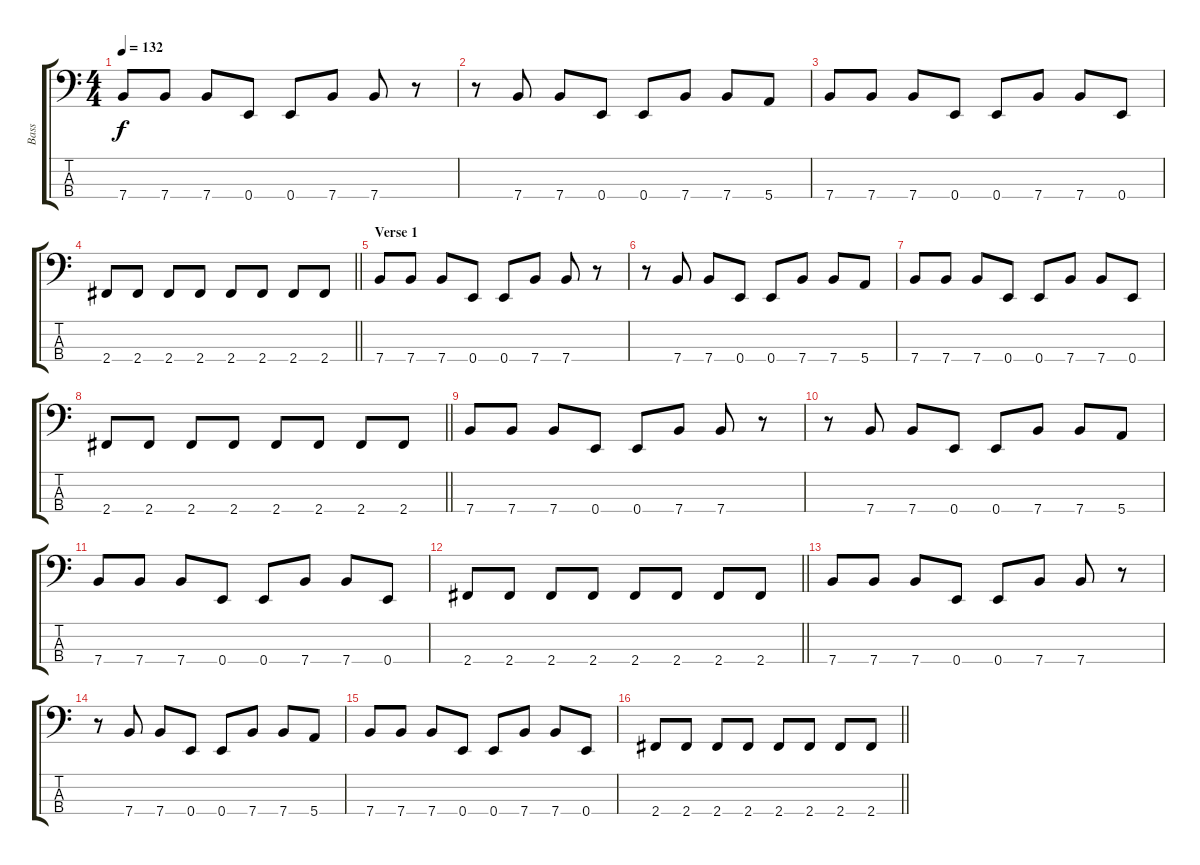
\track ("Bass " "Bass ") {instrument electricbassfinger}
\staff {score tabs}
\tuning (G2 D2 A1 E1) {hide}
\ts (4 4)
\tempo 132
\clef f4
\ks c
7.4.8{dy f} 7.4.8 7.4.8 0.4.8 0.4.8 7.4.8 7.4.8 r.8 |
r.8 7.4.8 7.4.8 0.4.8 0.4.8 7.4.8 7.4.8 5.4.8 |
7.4.8 7.4.8 7.4.8 0.4.8 0.4.8 7.4.8 7.4.8 0.4.8 |
\barLineRight lightlight
2.4.8 2.4.8 2.4.8 2.4.8 2.4.8 2.4.8 2.4.8 2.4.8 |
\section ("" "Verse 1")
7.4.8 7.4.8 7.4.8 0.4.8 0.4.8 7.4.8 7.4.8 r.8 |
r.8 7.4.8 7.4.8 0.4.8 0.4.8 7.4.8 7.4.8 5.4.8 |
7.4.8 7.4.8 7.4.8 0.4.8 0.4.8 7.4.8 7.4.8 0.4.8 |
\barLineRight lightlight
2.4.8 2.4.8 2.4.8 2.4.8 2.4.8 2.4.8 2.4.8 2.4.8 |
7.4.8 7.4.8 7.4.8 0.4.8 0.4.8 7.4.8 7.4.8 r.8 |
r.8 7.4.8 7.4.8 0.4.8 0.4.8 7.4.8 7.4.8 5.4.8 |
7.4.8 7.4.8 7.4.8 0.4.8 0.4.8 7.4.8 7.4.8 0.4.8 |
\barLineRight lightlight
2.4.8 2.4.8 2.4.8 2.4.8 2.4.8 2.4.8 2.4.8 2.4.8 |
7.4.8 7.4.8 7.4.8 0.4.8 0.4.8 7.4.8 7.4.8 r.8 |
r.8 7.4.8 7.4.8 0.4.8 0.4.8 7.4.8 7.4.8 5.4.8 |
7.4.8 7.4.8 7.4.8 0.4.8 0.4.8 7.4.8 7.4.8 0.4.8 |
\barLineRight lightlight
2.4.8 2.4.8 2.4.8 2.4.8 2.4.8 2.4.8 2.4.8 2.4.8
